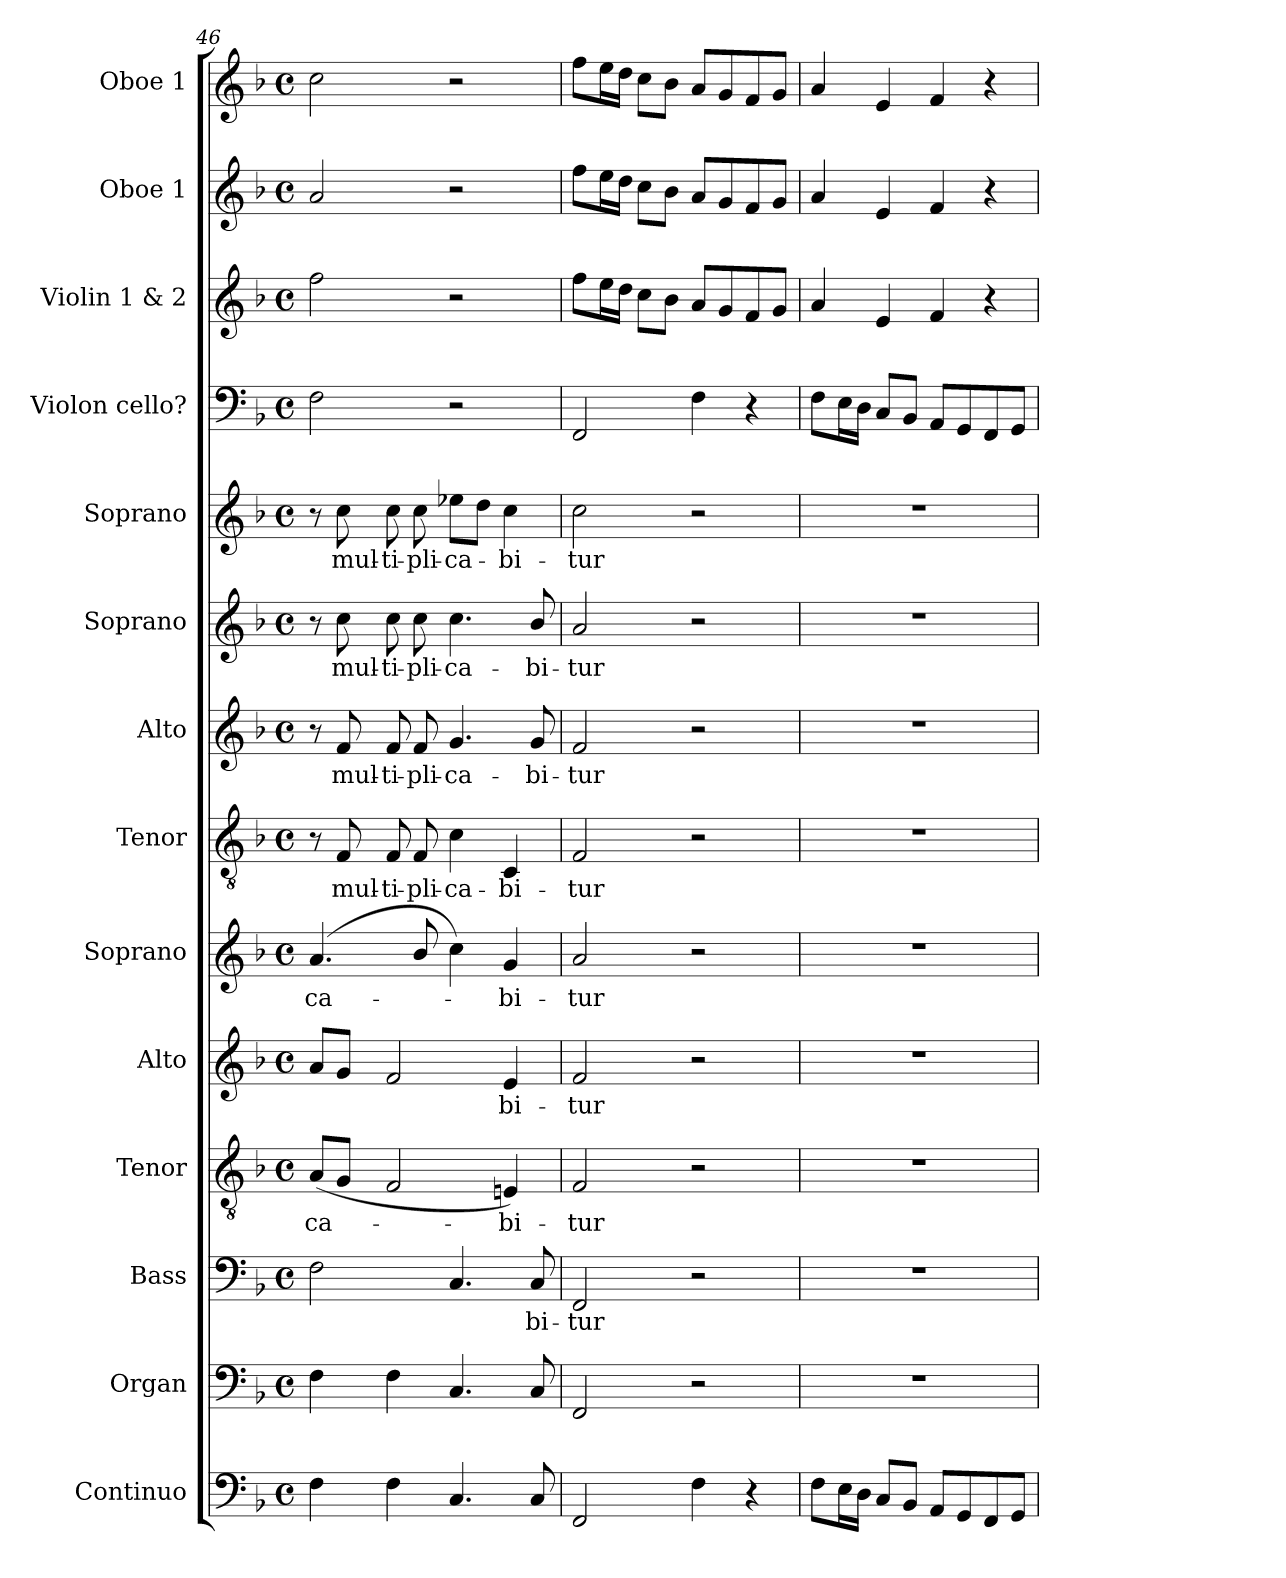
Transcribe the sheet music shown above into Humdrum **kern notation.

**kern	**kern	**kern	**text	**kern	**text	**kern	**text	**kern	**text	**kern	**text	**kern	**text	**kern	**text	**kern	**text	**kern	**kern	**kern	**kern
*part14	*part13	*part12	*part12	*part11	*part11	*part10	*part10	*part9	*part9	*part8	*part8	*part7	*part7	*part6	*part6	*part5	*part5	*part4	*part3	*part2	*part1
*staff14	*staff13	*staff12	*staff12	*staff11	*staff11	*staff10	*staff10	*staff9	*staff9	*staff8	*staff8	*staff7	*staff7	*staff6	*staff6	*staff5	*staff5	*staff4	*staff3	*staff2	*staff1
*I"Continuo	*I"Organ	*I"Bass	*	*I"Tenor	*	*I"Alto	*	*I"Soprano	*	*I"Tenor	*	*I"Alto	*	*I"Soprano	*	*I"Soprano	*	*I"Violon cello?	*I"Violin 1 & 2	*I"Oboe 1	*I"Oboe 1
*I'Cont.	*I'Org.	*I'B.	*	*I'T.	*	*I'A.	*	*I'S.	*	*I'T.	*	*I'A.	*	*I'S.	*	*I'S.	*	*I'Vc.	*I'Vln. 1 & 2	*I'Ob. 2	*I'Ob. 1
!!LO:PB:g=z
*clefF4	*clefF4	*clefF4	*	*clefGv2	*	*clefG2	*	*clefG2	*	*clefGv2	*	*clefG2	*	*clefG2	*	*clefG2	*	*clefF4	*clefG2	*clefG2	*clefG2
*	*	*	*	*ITrd7c12	*	*	*	*	*	*ITrd7c12	*	*	*	*	*	*	*	*	*	*	*
*k[b-]	*k[b-]	*k[b-]	*	*k[b-]	*	*k[b-]	*	*k[b-]	*	*k[b-]	*	*k[b-]	*	*k[b-]	*	*k[b-]	*	*k[b-]	*k[b-]	*k[b-]	*k[b-]
*F:	*F:	*F:	*	*F:	*	*F:	*	*F:	*	*F:	*	*F:	*	*F:	*	*F:	*	*F:	*F:	*F:	*F:
*M4/4	*M4/4	*M4/4	*	*M4/4	*	*M4/4	*	*M4/4	*	*M4/4	*	*M4/4	*	*M4/4	*	*M4/4	*	*M4/4	*M4/4	*M4/4	*M4/4
*met(c)	*met(c)	*met(c)	*	*met(c)	*	*met(c)	*	*met(c)	*	*met(c)	*	*met(c)	*	*met(c)	*	*met(c)	*	*met(c)	*met(c)	*met(c)	*met(c)
=46	=46	=46	=46	=46	=46	=46	=46	=46	=46	=46	=46	=46	=46	=46	=46	=46	=46	=46	=46	=46	=46
!	!	!	!	!	!LO:LY:b:color=#000000	!	!	!	!	!	!	!	!	!	!	!	!	!	!	!	!
!	!	!	!	!	!	!	!	!	!LO:LY:b:color=#000000	!	!	!	!	!	!	!	!	!	!	!	!
4Fi\	4Fi\	2Fi\	.	(8AAi/L	-ca-	8ai/L	.	(4.ai/	-ca-	8r	.	8r	.	8r	.	8r	.	2Fi\	2ffi\	2ai/	2cci\
!	!	!	!	!	!	!	!	!	!	!	!LO:LY:b:color=#000000	!	!	!	!	!	!	!	!	!	!
!	!	!	!	!	!	!	!	!	!	!	!	!	!LO:LY:b:color=#000000	!	!	!	!	!	!	!	!
!	!	!	!	!	!	!	!	!	!	!	!	!	!	!	!LO:LY:b:color=#000000	!	!	!	!	!	!
!	!	!	!	!	!	!	!	!	!	!	!	!	!	!	!	!	!LO:LY:b:color=#000000	!	!	!	!
.	.	.	.	8GGi/J	.	8gi/J	.	.	.	8FFi/	mul-	8fi/	mul-	8cci\	mul-	8cci\	mul-	.	.	.	.
!	!	!	!	!	!	!	!	!	!	!	!LO:LY:b:color=#000000	!	!	!	!	!	!	!	!	!	!
!	!	!	!	!	!	!	!	!	!	!	!	!	!LO:LY:b:color=#000000	!	!	!	!	!	!	!	!
!	!	!	!	!	!	!	!	!	!	!	!	!	!	!	!LO:LY:b:color=#000000	!	!	!	!	!	!
!	!	!	!	!	!	!	!	!	!	!	!	!	!	!	!	!	!LO:LY:b:color=#000000	!	!	!	!
4Fi\	4Fi\	.	.	2FFi/	.	2fi/	.	.	.	8FFi/	-ti-	8fi/	-ti-	8cci\	-ti-	8cci\	-ti-	.	.	.	.
!	!	!	!	!	!	!	!	!	!	!	!LO:LY:b:color=#000000	!	!	!	!	!	!	!	!	!	!
!	!	!	!	!	!	!	!	!	!	!	!	!	!LO:LY:b:color=#000000	!	!	!	!	!	!	!	!
!	!	!	!	!	!	!	!	!	!	!	!	!	!	!	!LO:LY:b:color=#000000	!	!	!	!	!	!
!	!	!	!	!	!	!	!	!	!	!	!	!	!	!	!	!	!LO:LY:b:color=#000000	!	!	!	!
.	.	.	.	.	.	.	.	8b-i/	.	8FFi/	-pli-	8fi/	-pli-	8cci\	-pli-	8cci\	-pli-	.	.	.	.
!	!	!	!	!	!	!	!	!	!	!	!LO:LY:b:color=#000000	!	!	!	!	!	!	!	!	!	!
!	!	!	!	!	!	!	!	!	!	!	!	!	!LO:LY:b:color=#000000	!	!	!	!	!	!	!	!
!	!	!	!	!	!	!	!	!	!	!	!	!	!	!	!LO:LY:b:color=#000000	!	!	!	!	!	!
!	!	!	!	!	!	!	!	!	!	!	!	!	!	!	!	!	!LO:LY:b:color=#000000	!	!	!	!
4.Ci/	4.Ci/	4.Ci/	.	.	.	.	.	4cci\)	.	4Ci\	-ca-	4.gi/	-ca-	4.cci\	-ca-	8ee-Xi\L	-ca-	2r	2r	2r	2r
.	.	.	.	.	.	.	.	.	.	.	.	.	.	.	.	8ddi\J	.	.	.	.	.
!	!	!	!	!	!LO:LY:b:color=#000000	!	!	!	!	!	!	!	!	!	!	!	!	!	!	!	!
!	!	!	!	!	!	!	!LO:LY:b:color=#000000	!	!	!	!	!	!	!	!	!	!	!	!	!	!
!	!	!	!	!	!	!	!	!	!LO:LY:b:color=#000000	!	!	!	!	!	!	!	!	!	!	!	!
!	!	!	!	!	!	!	!	!	!	!	!LO:LY:b:color=#000000	!	!	!	!	!	!	!	!	!	!
!	!	!	!	!	!	!	!	!	!	!	!	!	!	!	!	!	!LO:LY:b:color=#000000	!	!	!	!
.	.	.	.	4EEni/)	-bi-	4ei/	-bi-	4gi/	-bi-	4CCi/	-bi-	.	.	.	.	4cci\	-bi-	.	.	.	.
!	!	!	!LO:LY:b:color=#000000	!	!	!	!	!	!	!	!	!	!	!	!	!	!	!	!	!	!
!	!	!	!	!	!	!	!	!	!	!	!	!	!LO:LY:b:color=#000000	!	!	!	!	!	!	!	!
!	!	!	!	!	!	!	!	!	!	!	!	!	!	!	!LO:LY:b:color=#000000	!	!	!	!	!	!
8Ci/	8Ci/	8Ci/	-bi-	.	.	.	.	.	.	.	.	8gi/	-bi-	8b-i/	-bi-	.	.	.	.	.	.
=47	=47	=47	=47	=47	=47	=47	=47	=47	=47	=47	=47	=47	=47	=47	=47	=47	=47	=47	=47	=47	=47
!	!	!	!LO:LY:b:color=#000000	!	!	!	!	!	!	!	!	!	!	!	!	!	!	!	!	!	!
!	!	!	!	!	!LO:LY:b:color=#000000	!	!	!	!	!	!	!	!	!	!	!	!	!	!	!	!
!	!	!	!	!	!	!	!LO:LY:b:color=#000000	!	!	!	!	!	!	!	!	!	!	!	!	!	!
!	!	!	!	!	!	!	!	!	!LO:LY:b:color=#000000	!	!	!	!	!	!	!	!	!	!	!	!
!	!	!	!	!	!	!	!	!	!	!	!LO:LY:b:color=#000000	!	!	!	!	!	!	!	!	!	!
!	!	!	!	!	!	!	!	!	!	!	!	!	!LO:LY:b:color=#000000	!	!	!	!	!	!	!	!
!	!	!	!	!	!	!	!	!	!	!	!	!	!	!	!LO:LY:b:color=#000000	!	!	!	!	!	!
!	!	!	!	!	!	!	!	!	!	!	!	!	!	!	!	!	!LO:LY:b:color=#000000	!	!	!	!
2FFi/	2FFi/	2FFi/	-tur	2FFi/	-tur	2fi/	-tur	2ai/	-tur	2FFi/	-tur	2fi/	-tur	2ai/	-tur	2cci\	-tur	2FFi/	8ffi\L	8ffi\L	8ffi\L
.	.	.	.	.	.	.	.	.	.	.	.	.	.	.	.	.	.	.	16eei\L	16eei\L	16eei\L
.	.	.	.	.	.	.	.	.	.	.	.	.	.	.	.	.	.	.	16ddi\JJ	16ddi\JJ	16ddi\JJ
.	.	.	.	.	.	.	.	.	.	.	.	.	.	.	.	.	.	.	8cci\L	8cci\L	8cci\L
.	.	.	.	.	.	.	.	.	.	.	.	.	.	.	.	.	.	.	8b-i\J	8b-i\J	8b-i\J
4Fi\	2r	2r	.	2r	.	2r	.	2r	.	2r	.	2r	.	2r	.	2r	.	4Fi\	8ai/L	8ai/L	8ai/L
.	.	.	.	.	.	.	.	.	.	.	.	.	.	.	.	.	.	.	8gi/	8gi/	8gi/
4r	.	.	.	.	.	.	.	.	.	.	.	.	.	.	.	.	.	4r	8fi/	8fi/	8fi/
.	.	.	.	.	.	.	.	.	.	.	.	.	.	.	.	.	.	.	8gi/J	8gi/J	8gi/J
=48	=48	=48	=48	=48	=48	=48	=48	=48	=48	=48	=48	=48	=48	=48	=48	=48	=48	=48	=48	=48	=48
8Fi\L	1r	1r	.	1r	.	1r	.	1r	.	1r	.	1r	.	1r	.	1r	.	8Fi\L	4ai/	4ai/	4ai/
16Ei\L	.	.	.	.	.	.	.	.	.	.	.	.	.	.	.	.	.	16Ei\L	.	.	.
16Di\JJ	.	.	.	.	.	.	.	.	.	.	.	.	.	.	.	.	.	16Di\JJ	.	.	.
8Ci/L	.	.	.	.	.	.	.	.	.	.	.	.	.	.	.	.	.	8Ci/L	4ei/	4ei/	4ei/
8BB-i/J	.	.	.	.	.	.	.	.	.	.	.	.	.	.	.	.	.	8BB-i/J	.	.	.
8AAi/L	.	.	.	.	.	.	.	.	.	.	.	.	.	.	.	.	.	8AAi/L	4fi/	4fi/	4fi/
8GGi/	.	.	.	.	.	.	.	.	.	.	.	.	.	.	.	.	.	8GGi/	.	.	.
8FFi/	.	.	.	.	.	.	.	.	.	.	.	.	.	.	.	.	.	8FFi/	4r	4r	4r
8GGi/J	.	.	.	.	.	.	.	.	.	.	.	.	.	.	.	.	.	8GGi/J	.	.	.
=	=	=	=	=	=	=	=	=	=	=	=	=	=	=	=	=	=	=	=	=	=
*-	*-	*-	*-	*-	*-	*-	*-	*-	*-	*-	*-	*-	*-	*-	*-	*-	*-	*-	*-	*-	*-
